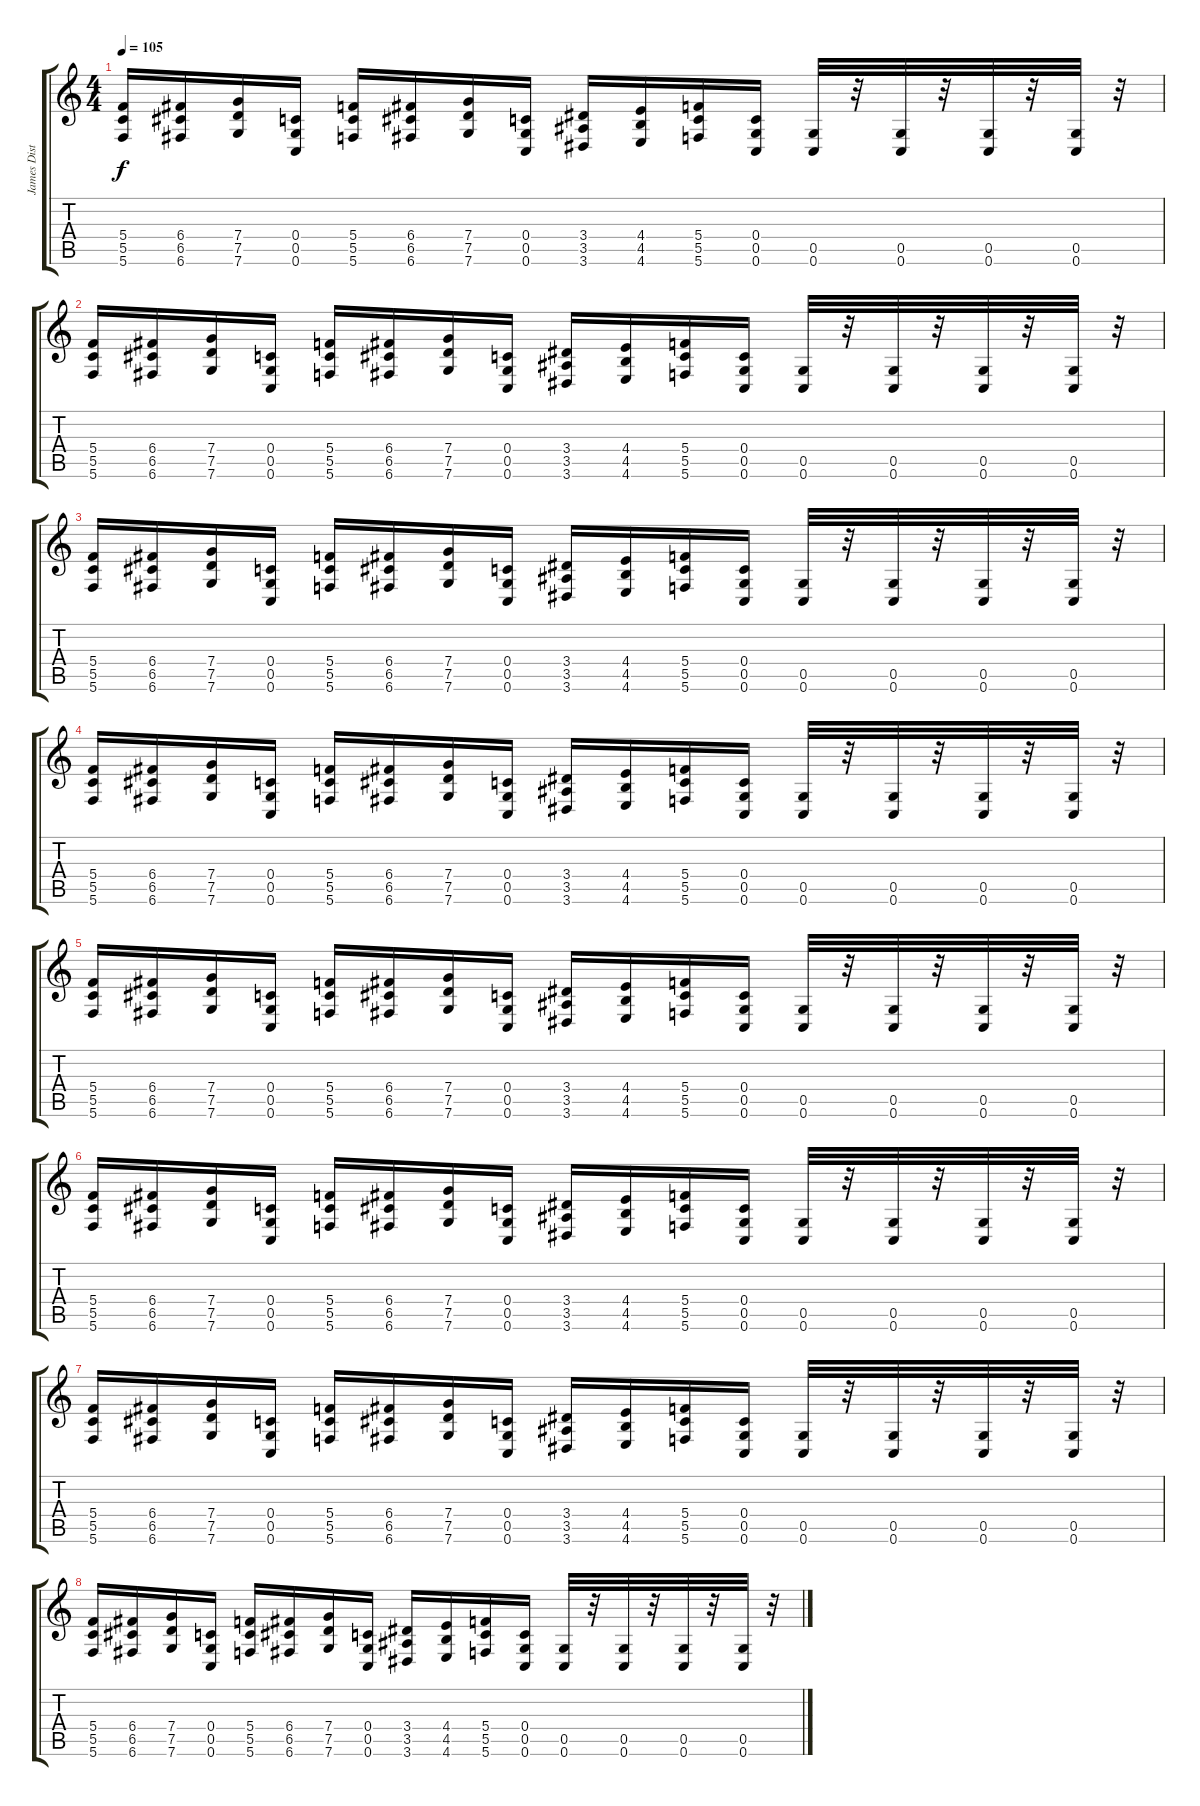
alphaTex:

\track ("James Distortion" "James Dist") {instrument distortionguitar}
\staff {score tabs}
\tuning (D4 A3 F3 C3 G2 C2) {hide}
\ts (4 4)
\tempo 105
\clef g2
\ks c
(5.4 5.5 5.6).16{dy f} (6.4 6.5 6.6).16 (7.4 7.5 7.6).16 (0.4 0.5 0.6).16 (5.4 5.5 5.6).16 (6.4 6.5 6.6).16 (7.4 7.5 7.6).16 (0.4 0.5 0.6).16 (3.4 3.5 3.6).16 (4.4 4.5 4.6).16 (5.4 5.5 5.6).16 (0.4 0.5 0.6).16 (0.5 0.6).32 r.32 (0.5 0.6).32 r.32 (0.5 0.6).32 r.32 (0.5 0.6).32 r.32 |
(5.4 5.5 5.6).16 (6.4 6.5 6.6).16 (7.4 7.5 7.6).16 (0.4 0.5 0.6).16 (5.4 5.5 5.6).16 (6.4 6.5 6.6).16 (7.4 7.5 7.6).16 (0.4 0.5 0.6).16 (3.4 3.5 3.6).16 (4.4 4.5 4.6).16 (5.4 5.5 5.6).16 (0.4 0.5 0.6).16 (0.5 0.6).32 r.32 (0.5 0.6).32 r.32 (0.5 0.6).32 r.32 (0.5 0.6).32 r.32 |
(5.4 5.5 5.6).16 (6.4 6.5 6.6).16 (7.4 7.5 7.6).16 (0.4 0.5 0.6).16 (5.4 5.5 5.6).16 (6.4 6.5 6.6).16 (7.4 7.5 7.6).16 (0.4 0.5 0.6).16 (3.4 3.5 3.6).16 (4.4 4.5 4.6).16 (5.4 5.5 5.6).16 (0.4 0.5 0.6).16 (0.5 0.6).32 r.32 (0.5 0.6).32 r.32 (0.5 0.6).32 r.32 (0.5 0.6).32 r.32 |
(5.4 5.5 5.6).16 (6.4 6.5 6.6).16 (7.4 7.5 7.6).16 (0.4 0.5 0.6).16 (5.4 5.5 5.6).16 (6.4 6.5 6.6).16 (7.4 7.5 7.6).16 (0.4 0.5 0.6).16 (3.4 3.5 3.6).16 (4.4 4.5 4.6).16 (5.4 5.5 5.6).16 (0.4 0.5 0.6).16 (0.5 0.6).32 r.32 (0.5 0.6).32 r.32 (0.5 0.6).32 r.32 (0.5 0.6).32 r.32 |
(5.4 5.5 5.6).16 (6.4 6.5 6.6).16 (7.4 7.5 7.6).16 (0.4 0.5 0.6).16 (5.4 5.5 5.6).16 (6.4 6.5 6.6).16 (7.4 7.5 7.6).16 (0.4 0.5 0.6).16 (3.4 3.5 3.6).16 (4.4 4.5 4.6).16 (5.4 5.5 5.6).16 (0.4 0.5 0.6).16 (0.5 0.6).32 r.32 (0.5 0.6).32 r.32 (0.5 0.6).32 r.32 (0.5 0.6).32 r.32 |
(5.4 5.5 5.6).16 (6.4 6.5 6.6).16 (7.4 7.5 7.6).16 (0.4 0.5 0.6).16 (5.4 5.5 5.6).16 (6.4 6.5 6.6).16 (7.4 7.5 7.6).16 (0.4 0.5 0.6).16 (3.4 3.5 3.6).16 (4.4 4.5 4.6).16 (5.4 5.5 5.6).16 (0.4 0.5 0.6).16 (0.5 0.6).32 r.32 (0.5 0.6).32 r.32 (0.5 0.6).32 r.32 (0.5 0.6).32 r.32 |
(5.4 5.5 5.6).16 (6.4 6.5 6.6).16 (7.4 7.5 7.6).16 (0.4 0.5 0.6).16 (5.4 5.5 5.6).16 (6.4 6.5 6.6).16 (7.4 7.5 7.6).16 (0.4 0.5 0.6).16 (3.4 3.5 3.6).16 (4.4 4.5 4.6).16 (5.4 5.5 5.6).16 (0.4 0.5 0.6).16 (0.5 0.6).32 r.32 (0.5 0.6).32 r.32 (0.5 0.6).32 r.32 (0.5 0.6).32 r.32 |
(5.4 5.5 5.6).16 (6.4 6.5 6.6).16 (7.4 7.5 7.6).16 (0.4 0.5 0.6).16 (5.4 5.5 5.6).16 (6.4 6.5 6.6).16 (7.4 7.5 7.6).16 (0.4 0.5 0.6).16 (3.4 3.5 3.6).16 (4.4 4.5 4.6).16 (5.4 5.5 5.6).16 (0.4 0.5 0.6).16 (0.5 0.6).32 r.32 (0.5 0.6).32 r.32 (0.5 0.6).32 r.32 (0.5 0.6).32 r.32
